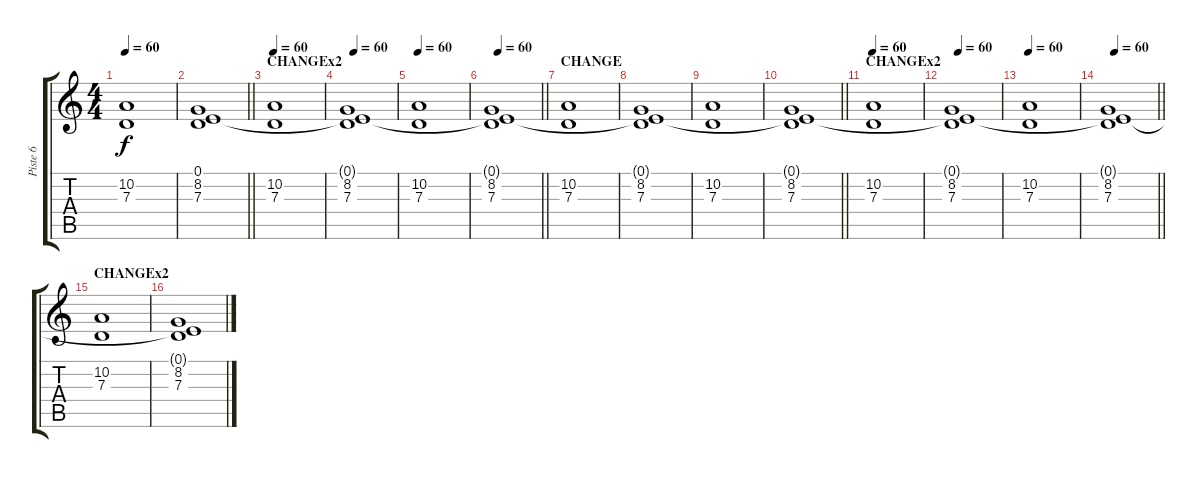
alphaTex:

\track ("Piste 6" "Piste 6") {instrument lead2sawtooth}
\staff {score tabs}
\tuning (E4 B3 G3 D3 A2 E2) {hide}
\ts (4 4)
\tempo 60
\clef g2
\ks c
(10.2 7.3).1{dy f} |
\barLineRight lightlight
(0.1{t} 8.2 7.3).1 |
\section ("" "CHANGEx2")
\tempo 60
(10.2 7.3).1{volume 7 instrument fx4atmosphere} |
\tempo 60
(0.1{t} 8.2 7.3).1 |
\tempo 60
(10.2 7.3).1 |
\tempo 60
\barLineRight lightlight
(0.1{t} 8.2 7.3).1 |
\section ("" "CHANGE")
(10.2 7.3).1 |
(0.1{t} 8.2 7.3).1 |
(10.2 7.3).1 |
\barLineRight lightlight
(0.1{t} 8.2 7.3).1 |
\section ("" "CHANGEx2")
\tempo 60
(10.2 7.3).1{volume 7 instrument fx4atmosphere} |
\tempo 60
(0.1{t} 8.2 7.3).1 |
\tempo 60
(10.2 7.3).1 |
\tempo 60
\barLineRight lightlight
(0.1{t} 8.2 7.3).1 |
\section ("" "CHANGEx2")
(10.2 7.3).1 |
(0.1{t} 8.2 7.3).1
